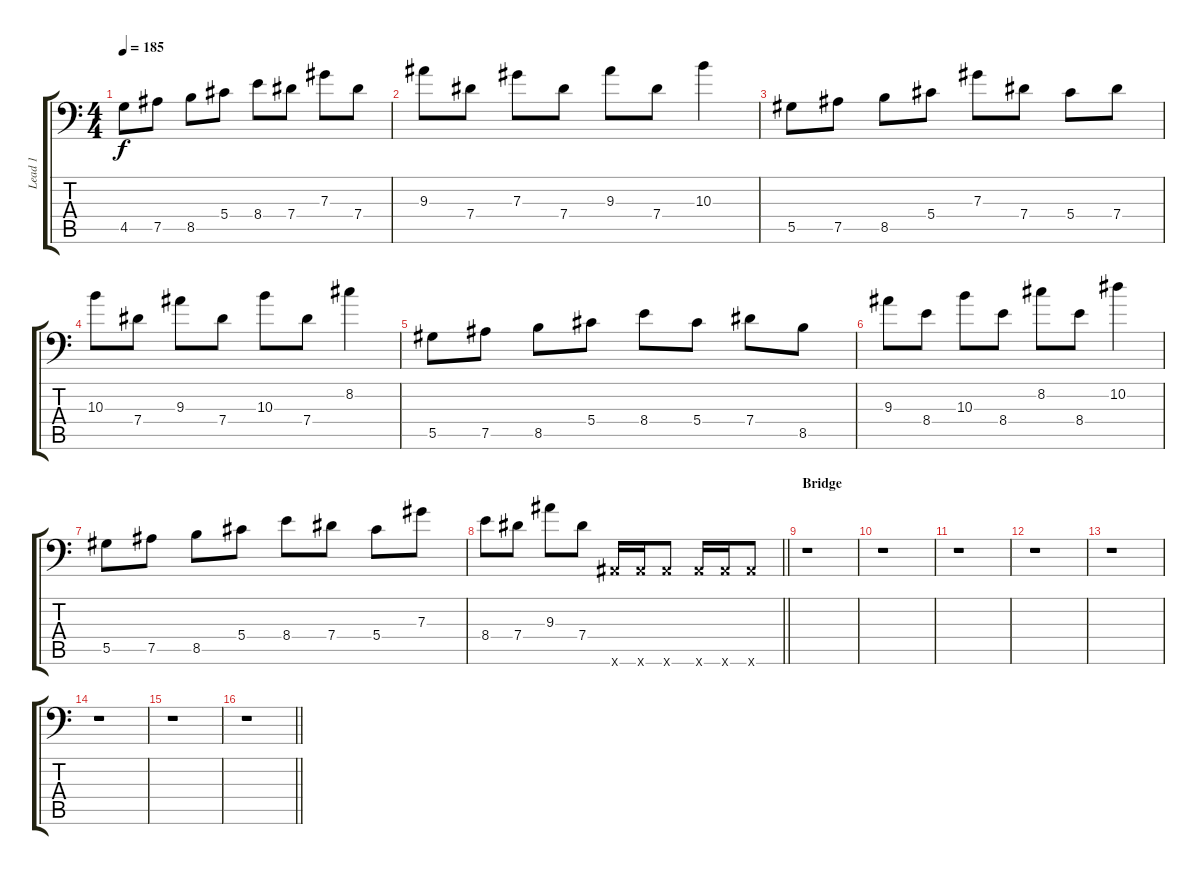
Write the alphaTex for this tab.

\track ("Lead 1" "Lead 1") {instrument overdrivenguitar}
\staff {score tabs}
\tuning (Bb3 F3 Db3 Ab2 Eb2 Bb1) {hide}
\ts (4 4)
\tempo 185
\clef f4
\ks c
4.5.8{dy f} 7.5.8 8.5.8 5.4.8 8.4.8 7.4.8 7.3.8 7.4.8 |
9.3.8 7.4.8 7.3.8 7.4.8 9.3.8 7.4.8 10.3.4 |
5.5.8 7.5.8 8.5.8 5.4.8 7.3.8 7.4.8 5.4.8 7.4.8 |
10.3.8 7.4.8 9.3.8 7.4.8 10.3.8 7.4.8 8.2.4 |
5.5.8 7.5.8 8.5.8 5.4.8 8.4.8 5.4.8 7.4.8 8.5.8 |
9.3.8 8.4.8 10.3.8 8.4.8 8.2.8 8.4.8 10.2.4 |
5.5.8 7.5.8 8.5.8 5.4.8 8.4.8 7.4.8 5.4.8 7.3.8 |
\barLineRight lightlight
8.4.8 7.4.8 9.3.8 7.4.8 0.6{x}.16 0.6{x}.16 0.6{x}.8 0.6{x}.16 0.6{x}.16 0.6{x}.8 |
\section ("" "Bridge")
r.1 |
r.1 |
r.1 |
r.1 |
r.1 |
r.1 |
r.1 |
\barLineRight lightlight
r.1
